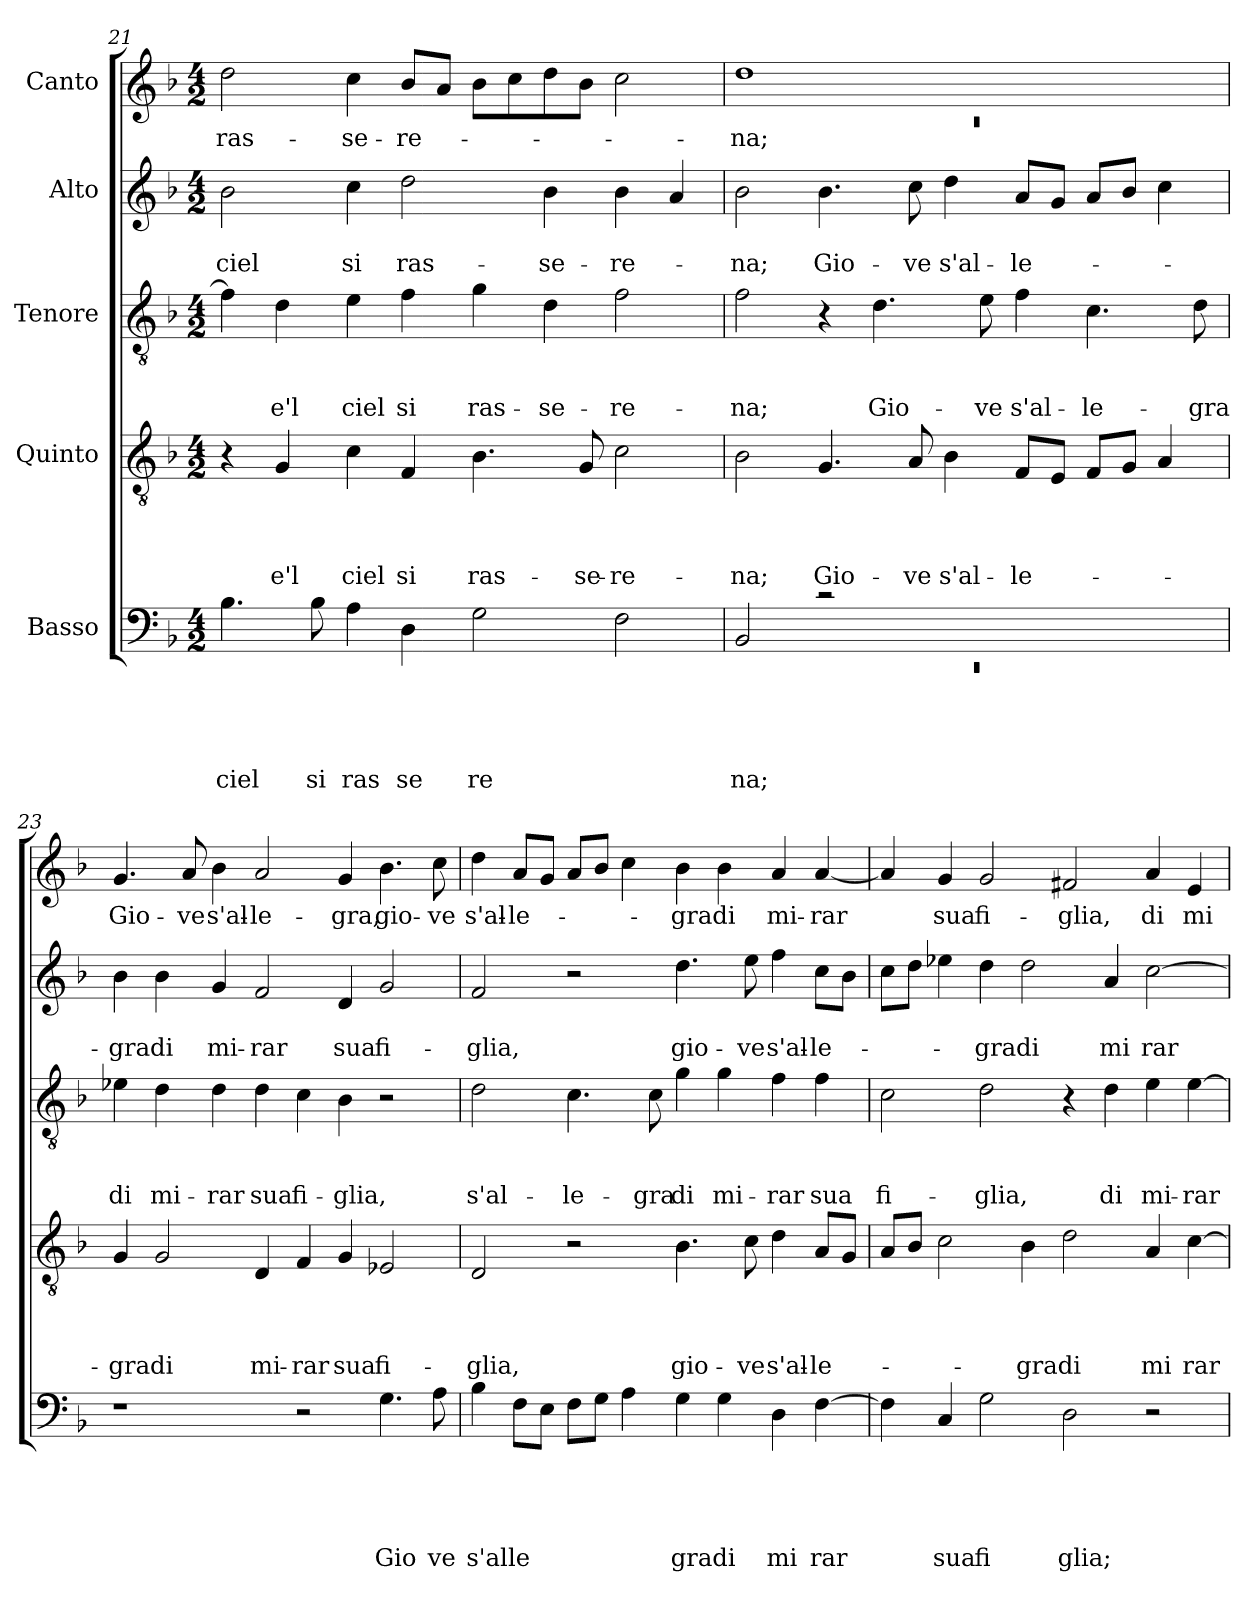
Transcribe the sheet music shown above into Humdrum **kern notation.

**kern	**text	**text	**text	**text	**text	**kern	**text	**text	**text	**text	**kern	**text	**text	**text	**kern	**text	**text	**kern	**text
*part5	*part5	*part5	*part5	*part5	*part5	*part4	*part4	*part4	*part4	*part4	*part3	*part3	*part3	*part3	*part2	*part2	*part2	*part1	*part1
*staff5	*staff5	*staff5	*staff5	*staff5	*staff5	*staff4	*staff4	*staff4	*staff4	*staff4	*staff3	*staff3	*staff3	*staff3	*staff2	*staff2	*staff2	*staff1	*staff1
*I"Basso	*	*	*	*	*	*I"Quinto	*	*	*	*	*I"Tenore	*	*	*	*I"Alto	*	*	*I"Canto	*
!!LO:PB:g=z
*clefF4	*	*	*	*	*	*clefGv2	*	*	*	*	*clefGv2	*	*	*	*clefG2	*	*	*clefG2	*
*k[b-]	*	*	*	*	*	*k[b-]	*	*	*	*	*k[b-]	*	*	*	*k[b-]	*	*	*k[b-]	*
*F:	*	*	*	*	*	*F:	*	*	*	*	*F:	*	*	*	*F:	*	*	*F:	*
*M4/2	*	*	*	*	*	*M4/2	*	*	*	*	*M4/2	*	*	*	*M4/2	*	*	*M4/2	*
=21	=21	=21	=21	=21	=21	=21	=21	=21	=21	=21	=21	=21	=21	=21	=21	=21	=21	=21	=21
!	!	!	!	!	!LO:LY:b	!	!	!	!	!	!	!	!	!	!	!	!LO:LY:b	!	!LO:LY:b
4.B-\	.	.	.	.	ciel	4r	.	.	.	.	4f\]	.	.	.	2b-\	.	ciel	2dd\	ras-
!	!	!	!	!	!	!	!	!	!	!LO:LY:b	!	!	!	!LO:LY:b	!	!	!	!	!
.	.	.	.	.	.	4G/	.	.	.	e'l	4d\	.	.	e'l	.	.	.	.	.
!	!	!	!	!	!LO:LY:b	!	!	!	!	!	!	!	!	!	!	!	!	!	!
8B-\	.	.	.	.	si	.	.	.	.	.	.	.	.	.	.	.	.	.	.
!	!	!	!	!	!LO:LY:b	!	!	!	!	!LO:LY:b	!	!	!	!LO:LY:b	!	!	!LO:LY:b	!	!LO:LY:b
4A\	.	.	.	.	ras	4c\	.	.	.	ciel	4e\	.	.	ciel	4cc\	.	si	4cc\	-se-
!	!	!	!	!	!LO:LY:b	!	!	!	!	!LO:LY:b	!	!	!	!LO:LY:b	!	!	!LO:LY:b	!	!LO:LY:b
4D\	.	.	.	.	se	4F/	.	.	.	si	4f\	.	.	si	2dd\	.	ras-	8b-/L	-re-
.	.	.	.	.	.	.	.	.	.	.	.	.	.	.	.	.	.	8a/J	.
!	!	!	!	!	!LO:LY:b	!	!	!	!	!LO:LY:b	!	!	!	!LO:LY:b	!	!	!	!	!
2G\	.	.	.	.	re	4.B-\	.	.	.	ras-	4g\	.	.	ras-	.	.	.	8b-\L	.
.	.	.	.	.	.	.	.	.	.	.	.	.	.	.	.	.	.	8cc\	.
!	!	!	!	!	!	!	!	!	!	!	!	!	!	!LO:LY:b	!	!	!LO:LY:b	!	!
.	.	.	.	.	.	.	.	.	.	.	4d\	.	.	-se-	4b-\	.	-se-	8dd\	.
!	!	!	!	!	!	!	!	!	!	!LO:LY:b	!	!	!	!	!	!	!	!	!
.	.	.	.	.	.	8G/	.	.	.	-se-	.	.	.	.	.	.	.	8b-\J	.
!	!	!	!	!	!	!	!	!	!	!LO:LY:b	!	!	!	!LO:LY:b	!	!	!LO:LY:b	!	!
2F\	.	.	.	.	.	2c\	.	.	.	-re-	2f\	.	.	-re-	4b-\	.	-re-	2cc\	.
.	.	.	.	.	.	.	.	.	.	.	.	.	.	.	4a/	.	.	.	.
=22	=22	=22	=22	=22	=22	=22	=22	=22	=22	=22	=22	=22	=22	=22	=22	=22	=22	=22	=22
*^	*	*	*	*	*	*	*	*	*	*	*	*	*	*	*	*	*	*^	*
!	!LO:N:vis=1	!	!	!	!	!LO:LY:b	!	!	!	!	!LO:LY:b	!	!	!	!LO:LY:b	!	!	!LO:LY:b	!	!LO:N:vis=1	!LO:LY:b
2BB-/	0rEE	.	.	.	.	na;	2B-\	.	.	.	-na;	2f\	.	.	-na;	2b-\	.	-na;	1dd	0rc	-na;
!	!	!	!	!	!	!	!	!	!	!	!LO:LY:b	!	!	!	!	!	!	!LO:LY:b	!	!	!
2rc	.	.	.	.	.	.	4.G/	.	.	.	Gio-	4r	.	.	.	4.b-\	.	Gio-	.	.	.
!	!	!	!	!	!	!	!	!	!	!	!	!	!	!	!LO:LY:b	!	!	!	!	!	!
.	.	.	.	.	.	.	.	.	.	.	.	4.d\	.	.	Gio-	.	.	.	.	.	.
!	!	!	!	!	!	!	!	!	!	!	!LO:LY:b	!	!	!	!	!	!	!LO:LY:b	!	!	!
.	.	.	.	.	.	.	8A/	.	.	.	-ve	.	.	.	.	8cc\	.	-ve	.	.	.
!	!	!	!	!	!	!	!	!	!	!	!LO:LY:b	!	!	!	!	!	!	!LO:LY:b	!	!	!
1ryy	.	.	.	.	.	.	4B-\	.	.	.	s'al-	.	.	.	.	4dd\	.	s'al-	1ryy	.	.
!	!	!	!	!	!	!	!	!	!	!	!	!	!	!	!LO:LY:b	!	!	!	!	!	!
.	.	.	.	.	.	.	.	.	.	.	.	8e\	.	.	-ve	.	.	.	.	.	.
!	!	!	!	!	!	!	!	!	!	!	!LO:LY:b	!	!	!	!LO:LY:b	!	!	!LO:LY:b	!	!	!
.	.	.	.	.	.	.	8F/L	.	.	.	-le-	4f\	.	.	s'al-	8a/L	.	-le-	.	.	.
.	.	.	.	.	.	.	8E/J	.	.	.	.	.	.	.	.	8g/J	.	.	.	.	.
!	!	!	!	!	!	!	!	!	!	!	!	!	!	!	!LO:LY:b	!	!	!	!	!	!
.	.	.	.	.	.	.	8F/L	.	.	.	.	4.c\	.	.	-le-	8a/L	.	.	.	.	.
.	.	.	.	.	.	.	8G/J	.	.	.	.	.	.	.	.	8b-/J	.	.	.	.	.
.	.	.	.	.	.	.	4A/	.	.	.	.	.	.	.	.	4cc\	.	.	.	.	.
!	!	!	!	!	!	!	!	!	!	!	!	!	!	!	!LO:LY:b	!	!	!	!	!	!
.	.	.	.	.	.	.	.	.	.	.	.	8d\	.	.	-gra	.	.	.	.	.	.
*v	*v	*	*	*	*	*	*	*	*	*	*	*	*	*	*	*	*	*	*v	*v	*
=23	=23	=23	=23	=23	=23	=23	=23	=23	=23	=23	=23	=23	=23	=23	=23	=23	=23	=23	=23
!	!	!	!	!	!	!	!	!	!	!LO:LY:b	!	!	!	!LO:LY:b	!	!	!LO:LY:b	!	!LO:LY:b
1r	.	.	.	.	.	4G/	.	.	.	-gra	4e-X\	.	.	di	4b-\	.	-gra	4.g/	Gio-
!	!	!	!	!	!	!	!	!	!	!LO:LY:b	!	!	!	!LO:LY:b	!	!	!LO:LY:b	!	!
.	.	.	.	.	.	2G/	.	.	.	di	4d\	.	.	mi-	4b-\	.	di	.	.
!	!	!	!	!	!	!	!	!	!	!	!	!	!	!	!	!	!	!	!LO:LY:b
.	.	.	.	.	.	.	.	.	.	.	.	.	.	.	.	.	.	8a/	-ve
!	!	!	!	!	!	!	!	!	!	!	!	!	!	!LO:LY:b	!	!	!LO:LY:b	!	!LO:LY:b
.	.	.	.	.	.	.	.	.	.	.	4d\	.	.	-rar	4g/	.	mi-	4b-\	s'al-
!	!	!	!	!	!	!	!	!	!	!LO:LY:b	!	!	!	!LO:LY:b	!	!	!LO:LY:b	!	!LO:LY:b
.	.	.	.	.	.	4D/	.	.	.	mi-	4d\	.	.	sua	2f/	.	-rar	2a/	-le-
!	!	!	!	!	!	!	!	!	!	!LO:LY:b	!	!	!	!LO:LY:b	!	!	!	!	!
2r	.	.	.	.	.	4F/	.	.	.	-rar	4c\	.	.	fi-	.	.	.	.	.
!	!	!	!	!	!	!	!	!	!	!LO:LY:b	!	!	!	!LO:LY:b	!	!	!LO:LY:b	!	!LO:LY:b
.	.	.	.	.	.	4G/	.	.	.	sua	4B-\	.	.	-glia,	4d/	.	sua	4g/	-gra,
!	!	!	!	!	!LO:LY:b	!	!	!	!	!LO:LY:b	!	!	!	!	!	!	!LO:LY:b	!	!LO:LY:b
4.G\	.	.	.	.	Gio	2E-X/	.	.	.	fi-	2r	.	.	.	2g/	.	fi-	4.b-\	gio-
!	!	!	!	!	!LO:LY:b	!	!	!	!	!	!	!	!	!	!	!	!	!	!LO:LY:b
8A\	.	.	.	.	ve	.	.	.	.	.	.	.	.	.	.	.	.	8cc\	-ve
=24	=24	=24	=24	=24	=24	=24	=24	=24	=24	=24	=24	=24	=24	=24	=24	=24	=24	=24	=24
!	!	!	!	!	!LO:LY:b	!	!	!	!	!LO:LY:b	!	!	!	!LO:LY:b	!	!	!LO:LY:b	!	!LO:LY:b
4B-\	.	.	.	.	s'al	2D/	.	.	.	-glia,	2d\	.	.	s'al-	2f/	.	-glia,	4dd\	s'al-
!	!	!	!	!	!LO:LY:b	!	!	!	!	!	!	!	!	!	!	!	!	!	!LO:LY:b
8F\L	.	.	.	.	le	.	.	.	.	.	.	.	.	.	.	.	.	8a/L	-le-
8E\J	.	.	.	.	.	.	.	.	.	.	.	.	.	.	.	.	.	8g/J	.
!	!	!	!	!	!	!	!	!	!	!	!	!	!	!LO:LY:b	!	!	!	!	!
8F\L	.	.	.	.	.	2r	.	.	.	.	4.c\	.	.	-le-	2r	.	.	8a/L	.
8G\J	.	.	.	.	.	.	.	.	.	.	.	.	.	.	.	.	.	8b-/J	.
4A\	.	.	.	.	.	.	.	.	.	.	.	.	.	.	.	.	.	4cc\	.
!	!	!	!	!	!	!	!	!	!	!	!	!	!	!LO:LY:b	!	!	!	!	!
.	.	.	.	.	.	.	.	.	.	.	8c\	.	.	-gra	.	.	.	.	.
!	!	!	!	!	!LO:LY:b	!	!	!	!	!LO:LY:b	!	!	!	!LO:LY:b	!	!	!LO:LY:b	!	!LO:LY:b
4G\	.	.	.	.	gra	4.B-\	.	.	.	gio-	4g\	.	.	di	4.dd\	.	gio-	4b-\	-gra
!	!	!	!	!	!LO:LY:b	!	!	!	!	!	!	!	!	!LO:LY:b	!	!	!	!	!LO:LY:b
4G\	.	.	.	.	di	.	.	.	.	.	4g\	.	.	mi-	.	.	.	4b-\	di
!	!	!	!	!	!	!	!	!	!	!LO:LY:b	!	!	!	!	!	!	!LO:LY:b	!	!
.	.	.	.	.	.	8c\	.	.	.	-ve	.	.	.	.	8ee\	.	-ve	.	.
!	!	!	!	!	!LO:LY:b	!	!	!	!	!LO:LY:b	!	!	!	!LO:LY:b	!	!	!LO:LY:b	!	!LO:LY:b
4D\	.	.	.	.	mi	4d\	.	.	.	s'al-	4f\	.	.	-rar	4ff\	.	s'al-	4a/	mi-
!	!	!	!	!	!LO:LY:b	!	!	!	!	!LO:LY:b	!	!	!	!LO:LY:b	!	!	!LO:LY:b	!	!LO:LY:b
[<4F\	.	.	.	.	rar	8A/L	.	.	.	-le-	4f\	.	.	sua	8cc\L	.	-le-	[<4a/	-rar
.	.	.	.	.	.	8G/J	.	.	.	.	.	.	.	.	8b-\J	.	.	.	.
!!LO:LB:g=z
=25	=25	=25	=25	=25	=25	=25	=25	=25	=25	=25	=25	=25	=25	=25	=25	=25	=25	=25	=25
!	!	!	!	!	!	!	!	!	!	!	!	!	!	!LO:LY:b	!	!	!	!	!
4F\]	.	.	.	.	.	8A/L	.	.	.	.	2c\	.	.	fi-	8cc\L	.	.	4a/]	.
.	.	.	.	.	.	8B-/J	.	.	.	.	.	.	.	.	8dd\J	.	.	.	.
!	!	!	!	!	!LO:LY:b	!	!	!	!	!	!	!	!	!	!	!	!	!	!LO:LY:b
4C/	.	.	.	.	sua	2c\	.	.	.	.	.	.	.	.	4ee-X\	.	.	4g/	sua
!	!	!	!	!	!LO:LY:b	!	!	!	!	!	!	!	!	!LO:LY:b	!	!	!LO:LY:b	!	!LO:LY:b
2G\	.	.	.	.	fi	.	.	.	.	.	2d\	.	.	-glia,	4dd\	.	-gra	2g/	fi-
!	!	!	!	!	!	!	!	!	!	!LO:LY:b	!	!	!	!	!	!	!LO:LY:b	!	!
.	.	.	.	.	.	4B-\	.	.	.	-gra	.	.	.	.	2dd\	.	di	.	.
!	!	!	!	!	!LO:LY:b	!	!	!	!	!LO:LY:b	!	!	!	!	!	!	!	!	!LO:LY:b
2D\	.	.	.	.	glia;	2d\	.	.	.	di	4r	.	.	.	.	.	.	2f#X/	-glia,
!	!	!	!	!	!	!	!	!	!	!	!	!	!	!LO:LY:b	!	!	!LO:LY:b	!	!
.	.	.	.	.	.	.	.	.	.	.	4d\	.	.	di	4a/	.	mi	.	.
!	!	!	!	!	!	!	!	!	!	!LO:LY:b	!	!	!	!LO:LY:b	!	!	!LO:LY:b	!	!LO:LY:b
2r	.	.	.	.	.	4A/	.	.	.	mi	4e\	.	.	mi-	[>2cc\	.	rar	4a/	di
!	!	!	!	!	!	!	!	!	!	!LO:LY:b	!	!	!	!LO:LY:b	!	!	!	!	!LO:LY:b
.	.	.	.	.	.	[>4c\	.	.	.	rar	[>4e\	.	.	-rar	.	.	.	4e/	mi-
=	=	=	=	=	=	=	=	=	=	=	=	=	=	=	=	=	=	=	=
*-	*-	*-	*-	*-	*-	*-	*-	*-	*-	*-	*-	*-	*-	*-	*-	*-	*-	*-	*-
